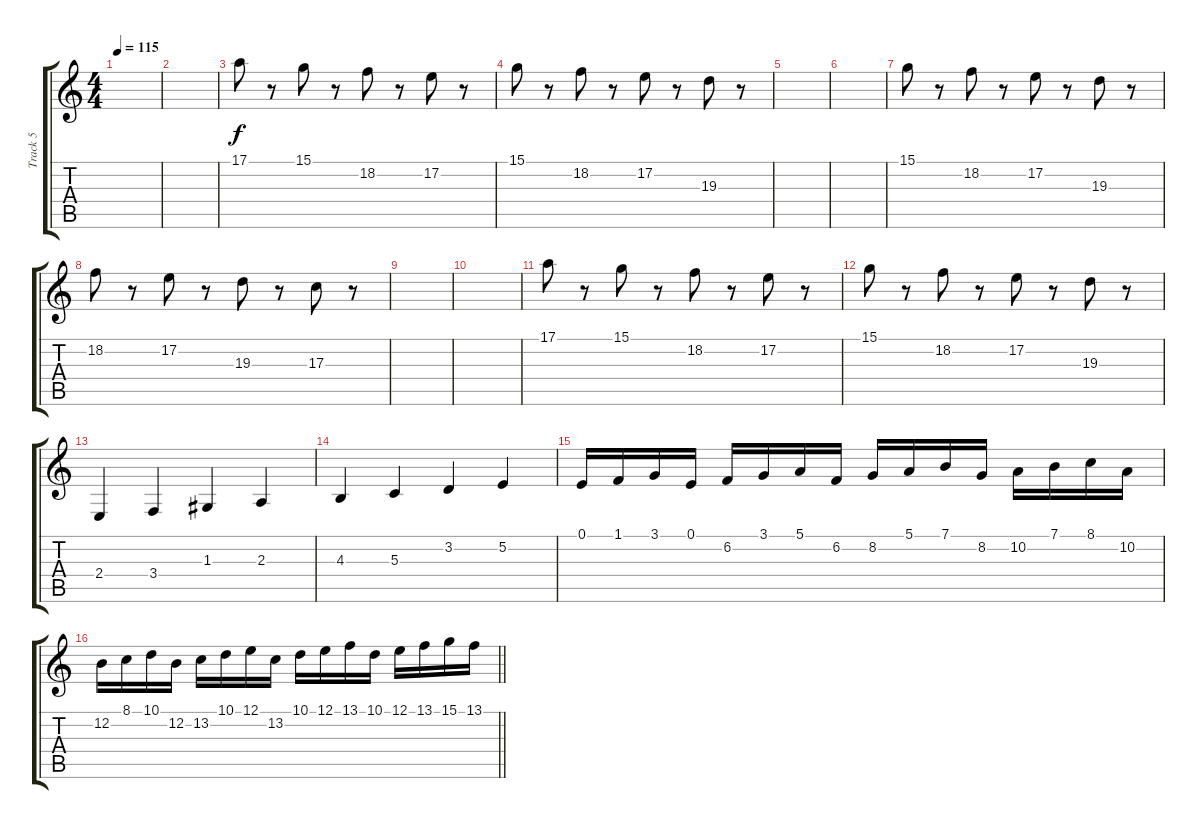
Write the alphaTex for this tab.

\track ("Track 5" "Track 5") {instrument acousticgrandpiano}
\staff {score tabs}
\tuning (E4 B3 G3 D3 A2 E2) {hide}
\ts (4 4)
\tempo 115
\clef g2
\ks c
|
|
17.1.8 r.8 15.1.8 r.8 18.2.8 r.8 17.2.8 r.8 |
15.1.8 r.8 18.2.8 r.8 17.2.8 r.8 19.3.8 r.8 |
|
|
15.1.8 r.8 18.2.8 r.8 17.2.8 r.8 19.3.8 r.8 |
18.2.8 r.8 17.2.8 r.8 19.3.8 r.8 17.3.8 r.8 |
|
|
17.1.8 r.8 15.1.8 r.8 18.2.8 r.8 17.2.8 r.8 |
15.1.8 r.8 18.2.8 r.8 17.2.8 r.8 19.3.8 r.8 |
2.4.4 3.4.4 1.3.4 2.3.4 |
4.3.4 5.3.4 3.2.4 5.2.4 |
0.1.16 1.1.16 3.1.16 0.1.16 6.2.16 3.1.16 5.1.16 6.2.16 8.2.16 5.1.16 7.1.16 8.2.16 10.2.16 7.1.16 8.1.16 10.2.16 |
\barLineRight lightlight
12.2.16 8.1.16 10.1.16 12.2.16 13.2.16 10.1.16 12.1.16 13.2.16 10.1.16 12.1.16 13.1.16 10.1.16 12.1.16 13.1.16 15.1.16 13.1.16
